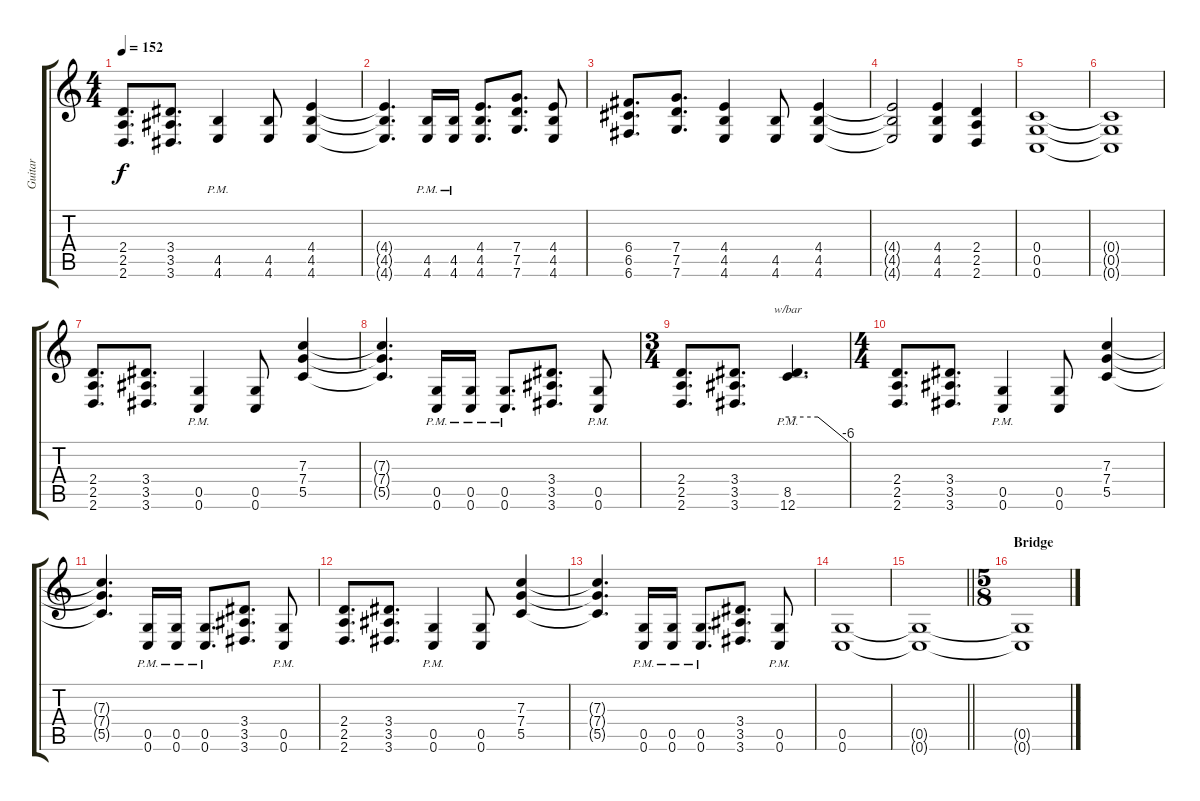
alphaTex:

\track ("Guitar" "Guitar") {instrument distortionguitar}
\staff {score tabs}
\tuning (D4 A3 F3 C3 G2 C2) {hide}
\ts (4 4)
\tempo 152
\clef g2
\ks c
(2.4 2.5 2.6).8{d dy f} (3.4 3.5 3.6).8{d} (4.5{pm} 4.6).4 (4.5 4.6).8 (4.4 4.5 4.6).4 |
(4.4{t} 4.5{t} 4.6{t}).4{d} (4.5{pm} 4.6).16 (4.5{pm} 4.6).16 (4.4 4.5 4.6).8{d} (7.4 7.5 7.6).8{d} (4.4 4.5 4.6).8 |
(6.4 6.5 6.6).8{d} (7.4 7.5 7.6).8{d} (4.4 4.5 4.6).4 (4.5 4.6).8 (4.4 4.5 4.6).4 |
(4.4{t} 4.5{t} 4.6{t}).2 (4.4 4.5 4.6).4 (2.4 2.5 2.6).4 |
(0.4 0.5 0.6).1 |
(0.4{t} 0.5{t} 0.6{t}).1 |
(2.4 2.5 2.6).8{d} (3.4 3.5 3.6).8{d} (0.5{pm} 0.6).4 (0.5 0.6).8 (7.3 7.4 5.5).4 |
(7.3{t} 7.4{t} 5.5{t}).4{d} (0.5{pm} 0.6).16 (0.5{pm} 0.6).16 (0.5{pm} 0.6).8{d} (3.4 3.5 3.6).8{d} (0.5{pm} 0.6).8 |
\ts (3 4)
(2.4 2.5 2.6).8{d} (3.4 3.5 3.6).8{d} (8.5{pm} 12.6).4{d tbe (custom default 0 0 30 0 60 -24)} |
\ts (4 4)
(2.4 2.5 2.6).8{d} (3.4 3.5 3.6).8{d} (0.5{pm} 0.6).4 (0.5 0.6).8 (7.3 7.4 5.5).4 |
(7.3{t} 7.4{t} 5.5{t}).4{d} (0.5{pm} 0.6).16 (0.5{pm} 0.6).16 (0.5{pm} 0.6).8{d} (3.4 3.5 3.6).8{d} (0.5{pm} 0.6).8 |
(2.4 2.5 2.6).8{d} (3.4 3.5 3.6).8{d} (0.5{pm} 0.6).4 (0.5 0.6).8 (7.3 7.4 5.5).4 |
(7.3{t} 7.4{t} 5.5{t}).4{d} (0.5{pm} 0.6).16 (0.5{pm} 0.6).16 (0.5{pm} 0.6).8{d} (3.4 3.5 3.6).8{d} (0.5{pm} 0.6).8 |
(0.5 0.6).1{volume 4} |
\barLineRight lightlight
(0.5{t} 0.6{t}).1 |
\ts (5 8)
\section ("" "Bridge")
(0.5{t} 0.6{t}).1
